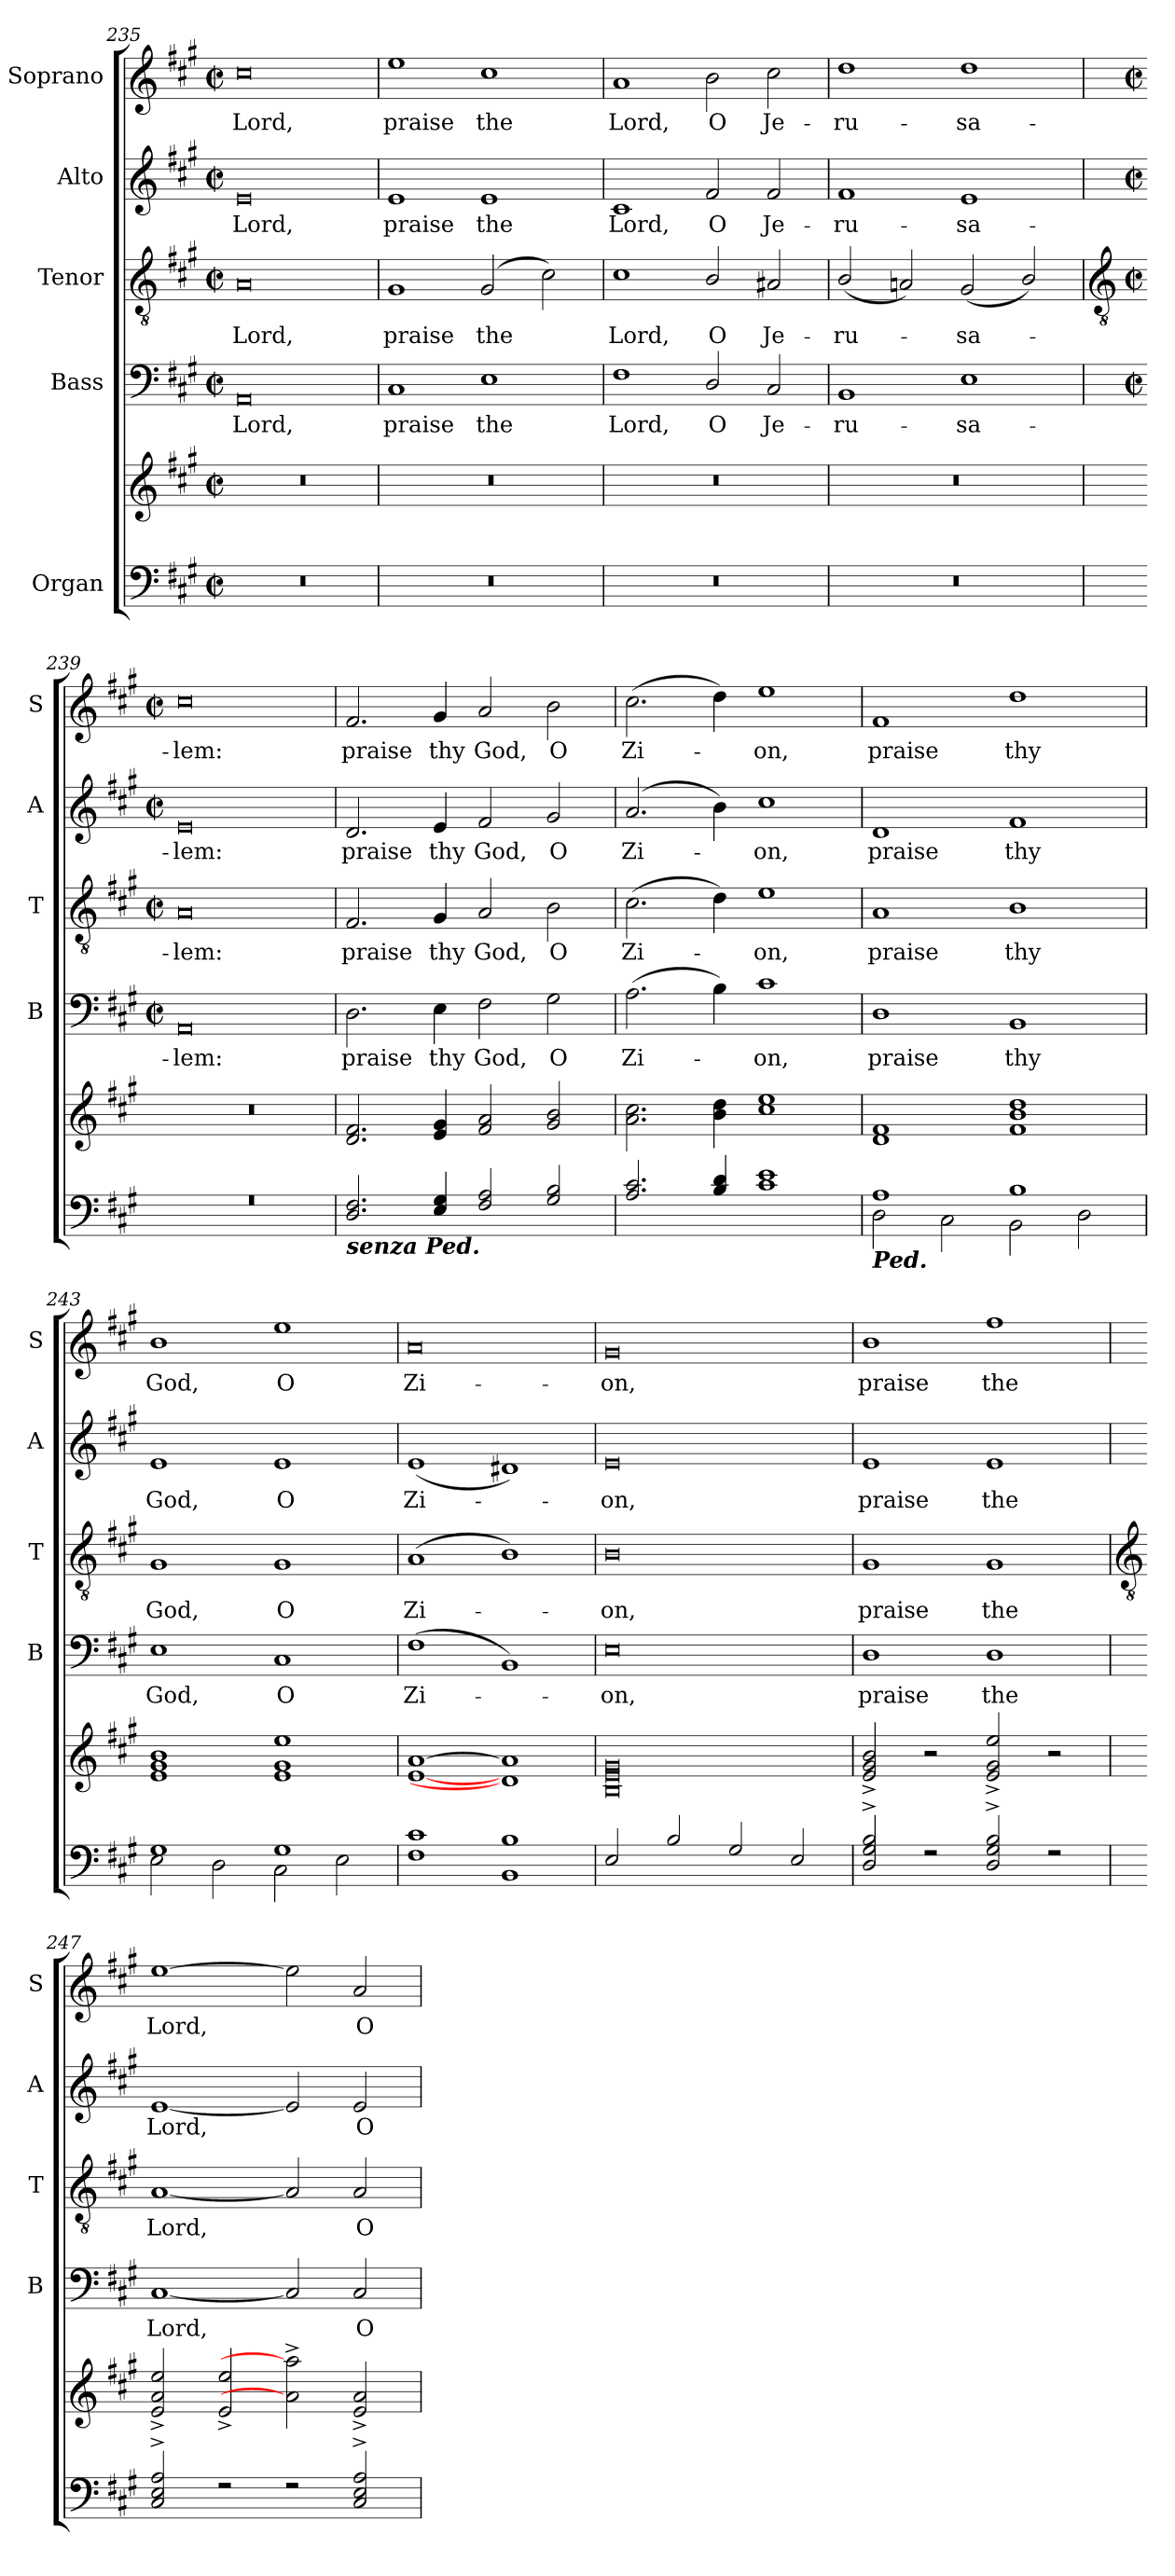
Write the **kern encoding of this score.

**kern	**kern	**kern	**text	**kern	**text	**kern	**text	**kern	**text
*part5	*part5	*part4	*part4	*part3	*part3	*part2	*part2	*part1	*part1
*staff6	*staff5	*staff4	*staff4	*staff3	*staff3	*staff2	*staff2	*staff1	*staff1
*I"Organ	*	*I"Bass	*	*I"Tenor	*	*I"Alto	*	*I"Soprano	*
*	*	*I'B	*	*I'T	*	*I'A	*	*I'S	*
*clefF4	*clefG2	*clefF4	*	*clefGv2	*	*clefG2	*	*clefG2	*
*k[f#c#g#]	*k[f#c#g#]	*k[f#c#g#]	*	*k[f#c#g#]	*	*k[f#c#g#]	*	*k[f#c#g#]	*
*A:	*A:	*A:	*	*A:	*	*A:	*	*A:	*
*M4/2	*M4/2	*M4/2	*	*M4/2	*	*M4/2	*	*M4/2	*
*met(c|)	*met(c|)	*met(c|)	*	*met(c|)	*	*met(c|)	*	*met(c|)	*
=235	=235	=235	=235	=235	=235	=235	=235	=235	=235
!	!	!	!LO:LY:b	!	!LO:LY:b	!	!LO:LY:b	!	!LO:LY:b
0r	0r	0AA	Lord,	0A	Lord,	0e	Lord,	0cc#	Lord,
=236	=236	=236	=236	=236	=236	=236	=236	=236	=236
!	!	!	!LO:LY:b	!	!LO:LY:b	!	!LO:LY:b	!	!LO:LY:b
0r	0r	1C#	praise	1G#	praise	1e	praise	1ee	praise
!	!	!	!LO:LY:b	!	!LO:LY:b	!	!LO:LY:b	!	!LO:LY:b
.	.	1E	the	(2G#	the	1e	the	1cc#	the
.	.	.	.	2c#)	.	.	.	.	.
=237	=237	=237	=237	=237	=237	=237	=237	=237	=237
!	!	!	!LO:LY:b	!	!LO:LY:b	!	!LO:LY:b	!	!LO:LY:b
0r	0r	1F#	Lord,	1c#	Lord,	1c#	Lord,	1a	Lord,
!	!	!	!LO:LY:b	!	!LO:LY:b	!	!LO:LY:b	!	!LO:LY:b
.	.	2D/	O	2B/	O	2f#	O	2b	O
!	!	!	!LO:LY:b	!	!LO:LY:b	!	!LO:LY:b	!	!LO:LY:b
.	.	2C#	Je-	2A#X	Je-	2f#	Je-	2cc#	Je-
=238	=238	=238	=238	=238	=238	=238	=238	=238	=238
!	!	!	!LO:LY:b	!	!LO:LY:b	!	!LO:LY:b	!	!LO:LY:b
0r	0r	1BB	-ru-	(<2B/	-ru-	1f#	-ru-	1dd	-ru-
.	.	.	.	2An)	.	.	.	.	.
!	!	!	!LO:LY:b	!	!LO:LY:b	!	!LO:LY:b	!	!LO:LY:b
.	.	1E	-sa-	(<2G#	sa-	1e	-sa-	1dd	-sa-
.	.	.	.	2B/)	.	.	.	.	.
!!LO:LB:g=z
=239	=239	=239	=239	=239	=239	=239	=239	=239	=239
*	*	*	*	*clefGv2	*	*	*	*	*
*	*	*M4/2	*	*M4/2	*	*M4/2	*	*M4/2	*
*	*	*met(c|)	*	*met(c|)	*	*met(c|)	*	*met(c|)	*
*^	*	*	*	*	*	*	*	*	*
!	!	!	!	!LO:LY:b	!	!LO:LY:b	!	!LO:LY:b	!	!LO:LY:b
0r	0ryy	0r	0AA	-lem:	0A	lem:	0e	-lem:	0cc#	-lem:
=240	=240	=240	=240	=240	=240	=240	=240	=240	=240	=240
!LO:TX:b:Bi:t=senza Ped.	!	!	!	!	!	!	!	!	!	!
!	!	!	!	!LO:LY:b	!	!LO:LY:b	!	!LO:LY:b	!	!LO:LY:b
2.D 2.F#	0ryy	2.d 2.f#	2.D	praise	2.F#	praise	2.d	praise	2.f#	praise
!	!	!	!	!LO:LY:b	!	!LO:LY:b	!	!LO:LY:b	!	!LO:LY:b
4E 4G#	.	4e 4g#	4E	thy	4G#	thy	4e	thy	4g#	thy
!	!	!	!	!LO:LY:b	!	!LO:LY:b	!	!LO:LY:b	!	!LO:LY:b
2F# 2A	.	2f# 2a	2F#	God,	2A	God,	2f#	God,	2a	God,
!	!	!	!	!LO:LY:b	!	!LO:LY:b	!	!LO:LY:b	!	!LO:LY:b
2G# 2B	.	2g# 2b	2G#	O	2B	O	2g#	O	2b	O
=241	=241	=241	=241	=241	=241	=241	=241	=241	=241	=241
!	!	!	!	!LO:LY:b	!	!LO:LY:b	!	!LO:LY:b	!	!LO:LY:b
2.A 2.c#	0ryy	2.a 2.cc#	(>2.A	Zi-	(>2.c#	Zi-	(<2.a	Zi-	(>2.cc#	Zi-
4B 4d	.	4b 4dd	4B)	.	4d)	.	4b)	.	4dd)	.
!	!	!	!	!LO:LY:b	!	!LO:LY:b	!	!LO:LY:b	!	!LO:LY:b
1c# 1e	.	1cc# 1ee	1c#	on,	1e	on,	1cc#	on,	1ee	on,
=242	=242	=242	=242	=242	=242	=242	=242	=242	=242	=242
!LO:TX:b:Bi:t=Ped.	!	!	!	!	!	!	!	!	!	!
!	!	!	!	!LO:LY:b	!	!LO:LY:b	!	!LO:LY:b	!	!LO:LY:b
1A	2D\	1d 1f#	1D	praise	1A	praise	1d	praise	1f#	praise
.	2C#\	.	.	.	.	.	.	.	.	.
!	!	!	!	!LO:LY:b	!	!LO:LY:b	!	!LO:LY:b	!	!LO:LY:b
1B	2BB\	1f# 1b 1dd	1BB	thy	1B	thy	1f#	thy	1dd	thy
.	2D\	.	.	.	.	.	.	.	.	.
=243	=243	=243	=243	=243	=243	=243	=243	=243	=243	=243
!	!	!	!	!LO:LY:b	!	!LO:LY:b	!	!LO:LY:b	!	!LO:LY:b
1G#	2E\	1e 1g# 1b	1E	God,	1G#	God,	1e	God,	1b	God,
.	2D\	.	.	.	.	.	.	.	.	.
!	!	!	!	!LO:LY:b	!	!LO:LY:b	!	!LO:LY:b	!	!LO:LY:b
1G#	2C#\	1e 1g# 1ee	1C#	O	1G#	O	1e	O	1ee	O
.	2E\	.	.	.	.	.	.	.	.	.
=244	=244	=244	=244	=244	=244	=244	=244	=244	=244	=244
!	!	!	!	!LO:LY:b	!	!LO:LY:b	!	!LO:LY:b	!	!LO:LY:b
1F# 1c#	0ryy	[1e [1a	(<1F#	Zi-	(<1A	Zi-	(<1e	Zi-	0a	Zi-
1BB 1B	.	1d#] 1a]	1BB)	.	1B)	.	1d#X)	.	.	.
=245	=245	=245	=245	=245	=245	=245	=245	=245	=245	=245
!	!	!	!	!LO:LY:b	!	!LO:LY:b	!	!LO:LY:b	!	!LO:LY:b
2E	0ryy	0B 0e 0g#	0E	on,	0B	on,	0e	on,	0g#	-on,
2B	.	.	.	.	.	.	.	.	.	.
2G#	.	.	.	.	.	.	.	.	.	.
2E	.	.	.	.	.	.	.	.	.	.
=246	=246	=246	=246	=246	=246	=246	=246	=246	=246	=246
!	!	!	!	!LO:LY:b	!	!LO:LY:b	!	!LO:LY:b	!	!LO:LY:b
2D^ 2G#^ 2B^	0ryy	2e^ 2g#^ 2b^	1D	praise	1G#	praise	1e	praise	1b	praise
2r	.	2r	.	.	.	.	.	.	.	.
!	!	!	!	!LO:LY:b	!	!LO:LY:b	!	!LO:LY:b	!	!LO:LY:b
2D^ 2G#^ 2B^	.	2e^ 2g#^ 2ee^	1D	the	1G#	the	1e	the	1ff#	the
2r	.	2r	.	.	.	.	.	.	.	.
!!LO:LB:g=z
=247	=247	=247	=247	=247	=247	=247	=247	=247	=247	=247
*	*	*	*	*	*clefGv2	*	*	*	*	*
!	!	!	!	!LO:LY:b	!	!LO:LY:b	!	!LO:LY:b	!	!LO:LY:b
2C#^ 2E^ 2A^	0ryy	2e^ 2a^ 2ee^	[1C#	Lord,	[1A	Lord,	[1e	Lord,	[1ee	Lord,
2r	.	2e^ 2ee^	.	.	.	.	.	.	.	.
2r	.	2a]^ 2aa]^	2C#]	.	2A]	.	2e]	.	2ee]	.
!	!	!	!	!LO:LY:b	!	!LO:LY:b	!	!LO:LY:b	!	!LO:LY:b
2C#^ 2E^ 2A^	.	2e^ 2a^	2C#	O	2A	O	2e	O	2a	O
*v	*v	*	*	*	*	*	*	*	*	*
=	=	=	=	=	=	=	=	=	=
*-	*-	*-	*-	*-	*-	*-	*-	*-	*-
